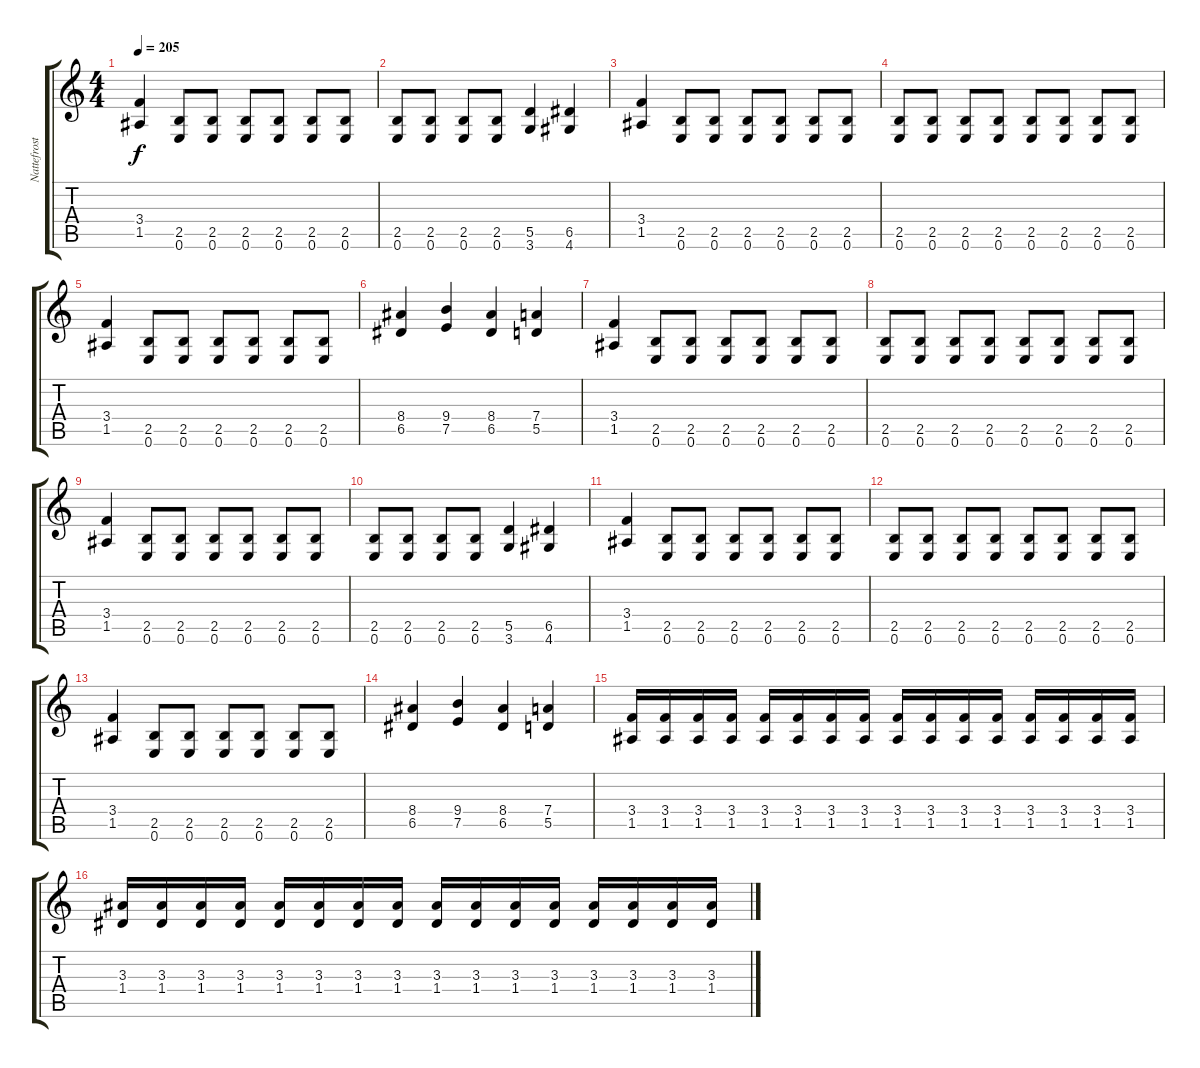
\track ("Nattefrost" "Nattefrost") {instrument distortionguitar}
\staff {score tabs}
\tuning (E4 B3 G3 D3 A2 E2) {hide}
\ts (4 4)
\tempo 205
\clef g2
\ks c
(3.4 1.5).4{dy f} (2.5 0.6).8 (2.5 0.6).8 (2.5 0.6).8 (2.5 0.6).8 (2.5 0.6).8 (2.5 0.6).8 |
(2.5 0.6).8 (2.5 0.6).8 (2.5 0.6).8 (2.5 0.6).8 (5.5 3.6).4 (6.5 4.6).4 |
(3.4 1.5).4 (2.5 0.6).8 (2.5 0.6).8 (2.5 0.6).8 (2.5 0.6).8 (2.5 0.6).8 (2.5 0.6).8 |
(2.5 0.6).8 (2.5 0.6).8 (2.5 0.6).8 (2.5 0.6).8 (2.5 0.6).8 (2.5 0.6).8 (2.5 0.6).8 (2.5 0.6).8 |
(3.4 1.5).4 (2.5 0.6).8 (2.5 0.6).8 (2.5 0.6).8 (2.5 0.6).8 (2.5 0.6).8 (2.5 0.6).8 |
(8.4 6.5).4 (9.4 7.5).4 (8.4 6.5).4 (7.4 5.5).4 |
(3.4 1.5).4 (2.5 0.6).8 (2.5 0.6).8 (2.5 0.6).8 (2.5 0.6).8 (2.5 0.6).8 (2.5 0.6).8 |
(2.5 0.6).8 (2.5 0.6).8 (2.5 0.6).8 (2.5 0.6).8 (2.5 0.6).8 (2.5 0.6).8 (2.5 0.6).8 (2.5 0.6).8 |
(3.4 1.5).4 (2.5 0.6).8 (2.5 0.6).8 (2.5 0.6).8 (2.5 0.6).8 (2.5 0.6).8 (2.5 0.6).8 |
(2.5 0.6).8 (2.5 0.6).8 (2.5 0.6).8 (2.5 0.6).8 (5.5 3.6).4 (6.5 4.6).4 |
(3.4 1.5).4 (2.5 0.6).8 (2.5 0.6).8 (2.5 0.6).8 (2.5 0.6).8 (2.5 0.6).8 (2.5 0.6).8 |
(2.5 0.6).8 (2.5 0.6).8 (2.5 0.6).8 (2.5 0.6).8 (2.5 0.6).8 (2.5 0.6).8 (2.5 0.6).8 (2.5 0.6).8 |
(3.4 1.5).4 (2.5 0.6).8 (2.5 0.6).8 (2.5 0.6).8 (2.5 0.6).8 (2.5 0.6).8 (2.5 0.6).8 |
(8.4 6.5).4 (9.4 7.5).4 (8.4 6.5).4 (7.4 5.5).4 |
(3.4 1.5).16 (3.4 1.5).16 (3.4 1.5).16 (3.4 1.5).16 (3.4 1.5).16 (3.4 1.5).16 (3.4 1.5).16 (3.4 1.5).16 (3.4 1.5).16 (3.4 1.5).16 (3.4 1.5).16 (3.4 1.5).16 (3.4 1.5).16 (3.4 1.5).16 (3.4 1.5).16 (3.4 1.5).16 |
(3.3 1.4).16 (3.3 1.4).16 (3.3 1.4).16 (3.3 1.4).16 (3.3 1.4).16 (3.3 1.4).16 (3.3 1.4).16 (3.3 1.4).16 (3.3 1.4).16 (3.3 1.4).16 (3.3 1.4).16 (3.3 1.4).16 (3.3 1.4).16 (3.3 1.4).16 (3.3 1.4).16 (3.3 1.4).16
